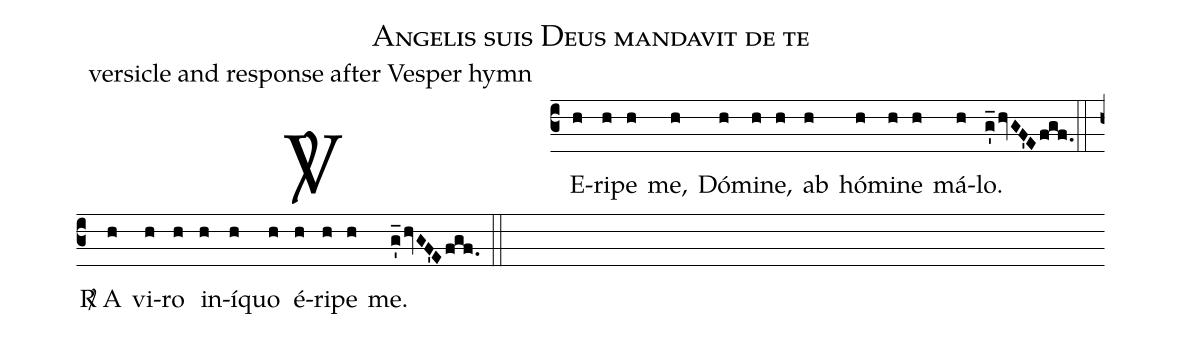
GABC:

name: Angelis suis Deus mandavit de te;
office-part: versicle and response after Vesper hymn Audi, benigne conditor;
def-m1:\ifx\vrlinebreak\undefined\else;
def-m2:\fi;
%%
% The syntax in this part is called gabc. Please refer to http://home.gna.org/gregorio/gabc/#basis

% Eripe me, Dómine, ab hómine málo.
% A viro iníquo éripe me.

(c3)<sp>V/</sp>~{E}(h)ri(h)pe(h) me,(h) Dó(h)mi(h)ne,(h) ab(h) hó(h)mi(h)ne(h) má(h)lo.(g'_hvGF'Efgf.) (::[em1]Z[em2])
<sp>R/</sp>~A(h) vi(h)ro(h) in(h)í(h)quo(h) é(h)ri(h)pe(h) me.(g'_hvGF'Efgf.) (::)
